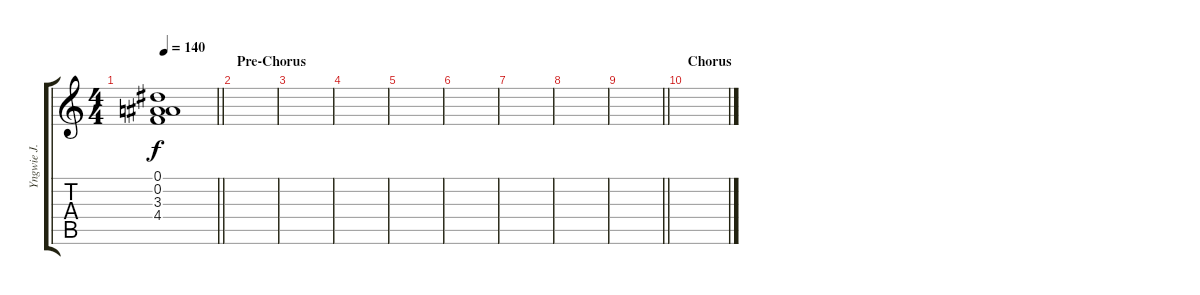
\track ("Yngwie J. Malmsteen" "Yngwie J. ") {instrument overdrivenguitar}
\staff {score tabs}
\tuning (Eb4 Bb3 Gb3 Db3 Ab2 Eb2) {hide}
\ts (4 4)
\tempo 140
\clef g2
\barLineRight lightlight
\ks c
(0.1{t} 0.2{t} 3.3{t} 4.4{t}).1{dy f} |
\section ("" "Pre-Chorus")
|
|
|
|
|
|
|
\barLineRight lightlight
|
\section ("" "Chorus")
